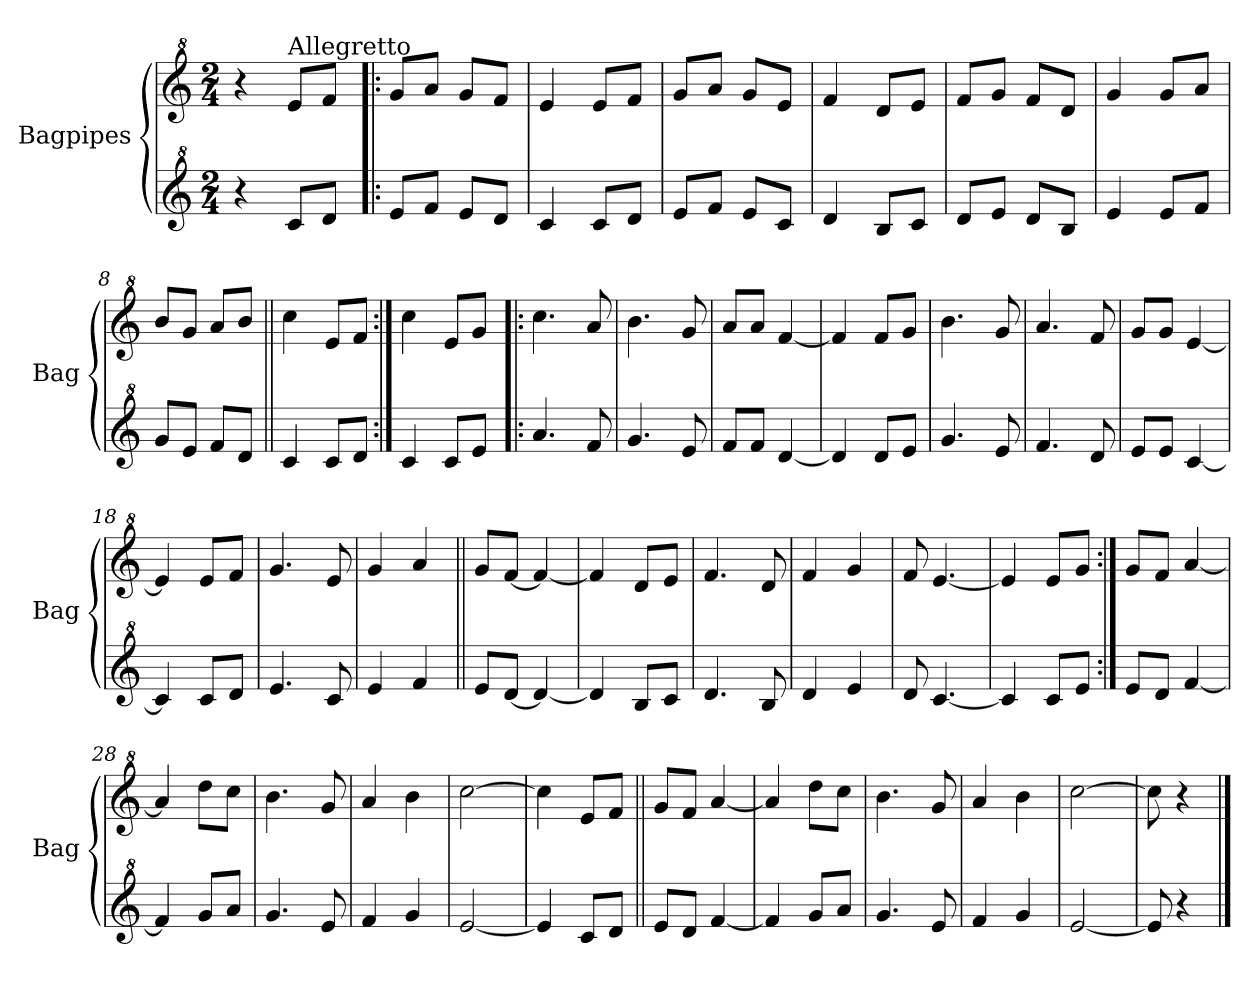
**kern	**kern
*part2	*part1
*staff2	*staff1
*I"Bagpipes	*I"Bagpipes
*I'Bag	*I'Bag
*clefG^2	*clefG^2
*ITrd1c2	*ITrd1c2
*k[b-e-]	*k[b-e-]
*B-:	*B-:
*M2/4	*M2/4
=1	=1
4r	4r
!	!LO:TX:a:t=Allegretto
8b-/L	8dd/L
8cc/J	8ee-/J
=2!|:	=2!|:
8dd/L	8ff/L
8ee-/J	8gg/J
8dd/L	8ff/L
8cc/J	8ee-/J
=3	=3
4b-/	4dd/
8b-/L	8dd/L
8cc/J	8ee-/J
=4	=4
8dd/L	8ff/L
8ee-/J	8gg/J
8dd/L	8ff/L
8b-/J	8dd/J
=5	=5
4cc/	4ee-/
8a/L	8cc/L
8b-/J	8dd/J
=6	=6
8cc/L	8ee-/L
8dd/J	8ff/J
8cc/L	8ee-/L
8a/J	8cc/J
=7	=7
4dd/	4ff/
8dd/L	8ff/L
8ee-/J	8gg/J
=8	=8
8ff/L	8aa/L
8dd/J	8ff/J
8ee-/L	8gg/L
8cc/J	8aa/J
=9||	=9||
4b-/	4bb-\
8b-/L	8dd/L
8cc/J	8ee-/J
=10:|!	=10:|!
4b-/	4bb-\
8b-/L	8dd/L
8dd/J	8ff/J
=11!|:	=11!|:
4.gg/	4.bb-\
8ee-/	8gg/
!!LO:LB:g=z
=12	=12
4.ff/	4.aa\
8dd/	8ff/
=13	=13
8ee-/L	8gg/L
8ee-/J	8gg/J
[4cc/	[4ee-/
=14	=14
4cc/]	4ee-/]
8cc/L	8ee-/L
8dd/J	8ff/J
=15	=15
4.ff/	4.aa\
8dd/	8ff/
=16	=16
4.ee-/	4.gg/
8cc/	8ee-/
=17	=17
8dd/L	8ff/L
8dd/J	8ff/J
[4b-/	[4dd/
=18	=18
4b-/]	4dd/]
8b-/L	8dd/L
8cc/J	8ee-/J
=19	=19
4.dd/	4.ff/
8b-/	8dd/
=20	=20
4dd/	4ff/
4ee-/	4gg/
=21||	=21||
8dd/L	8ff/L
[8cc/J	[8ee-/J
4cc/_	4ee-/_
=22	=22
4cc/]	4ee-/]
8a/L	8cc/L
8b-/J	8dd/J
=23	=23
4.cc/	4.ee-/
8a/	8cc/
=24	=24
4cc/	4ee-/
4dd/	4ff/
!!LO:LB:g=z
=25	=25
8cc/	8ee-/
[4.b-/	[4.dd/
=26	=26
4b-/]	4dd/]
8b-/L	8dd/L
8dd/J	8ff/J
=27:|!	=27:|!
8dd/L	8ff/L
8cc/J	8ee-/J
[4ee-/	[4gg/
=28	=28
4ee-/]	4gg/]
8ff/L	8ccc\L
8gg/J	8bb-\J
=29	=29
4.ff/	4.aa\
8dd/	8ff/
=30	=30
4ee-/	4gg/
4ff/	4aa\
=31	=31
[2dd/	[2bb-\
=32	=32
4dd/]	4bb-\]
8b-/L	8dd/L
8cc/J	8ee-/J
=33||	=33||
8dd/L	8ff/L
8cc/J	8ee-/J
[4ee-/	[4gg/
=34	=34
4ee-/]	4gg/]
8ff/L	8ccc\L
8gg/J	8bb-\J
=35	=35
4.ff/	4.aa\
8dd/	8ff/
=36	=36
4ee-/	4gg/
4ff/	4aa\
=37	=37
[2dd/	[2bb-\
=38	=38
8dd/]	8bb-\]
4r	4r
==	==
*-	*-
